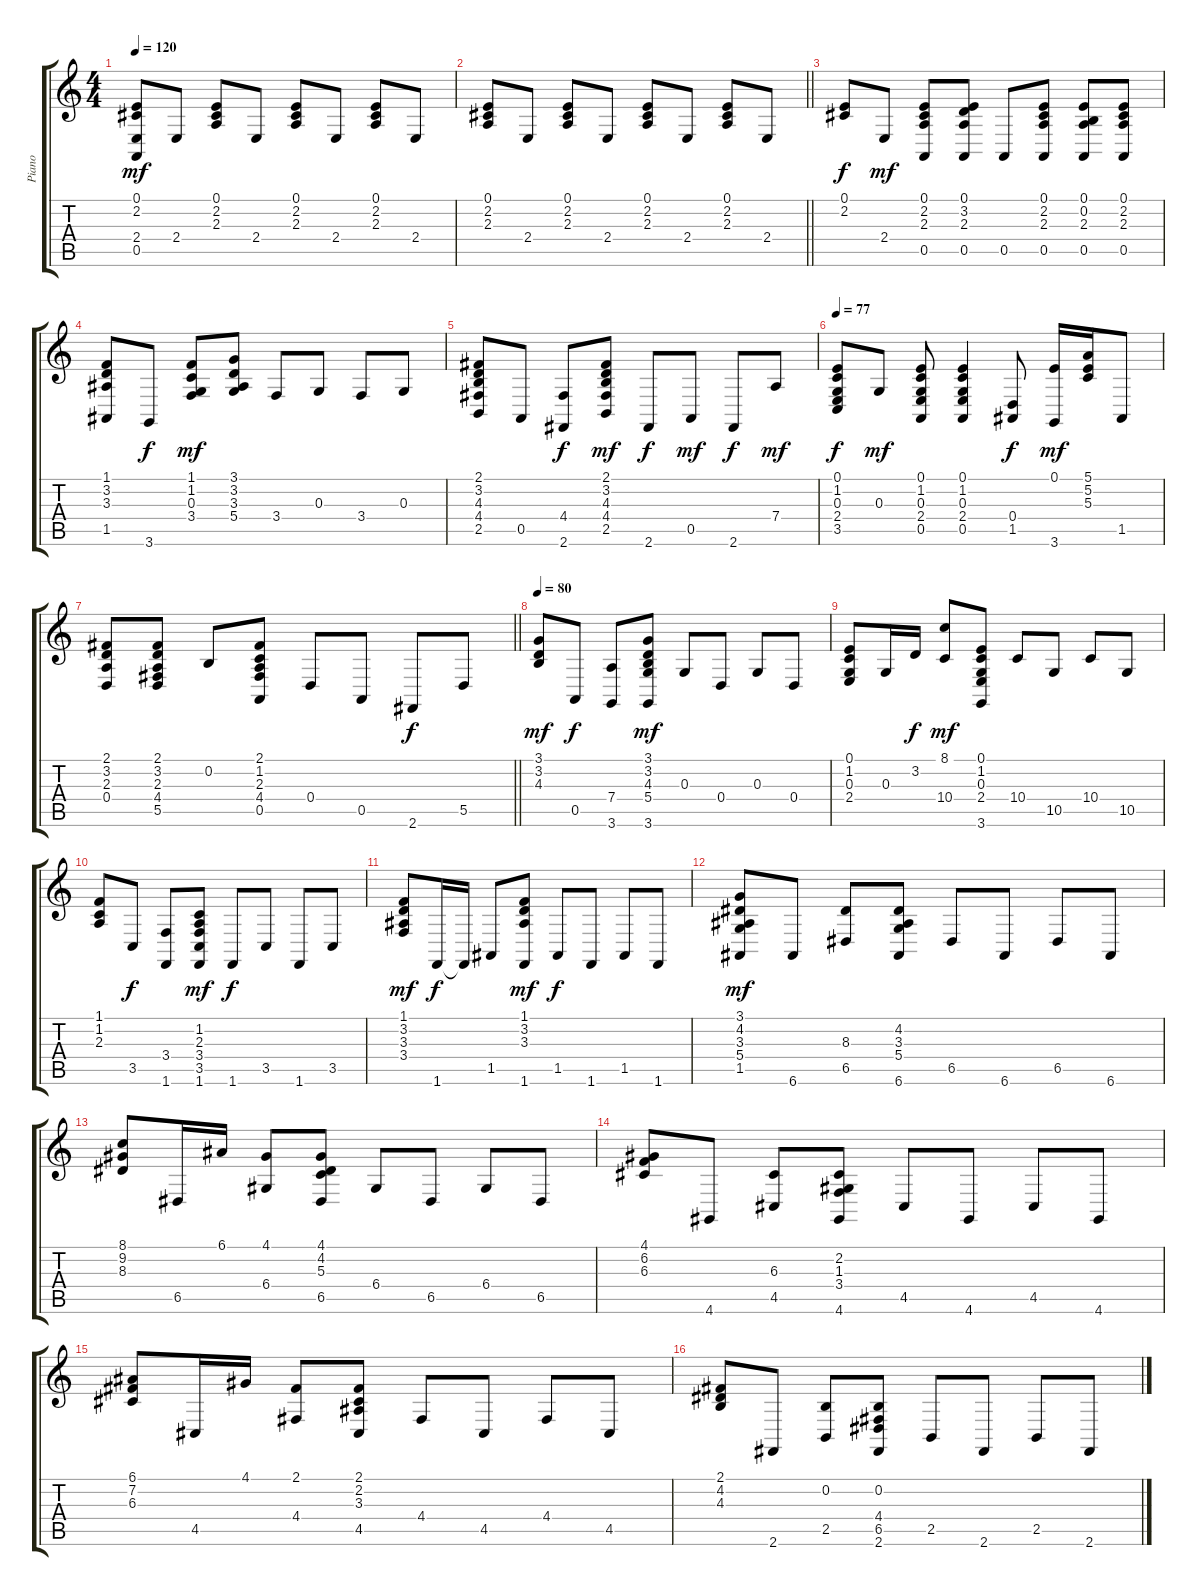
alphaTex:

\track ("Piano" "Piano") {instrument acousticgrandpiano}
\staff {score tabs}
\tuning (E4 B3 G3 D3 A2 E2) {hide}
\ts (4 4)
\tempo 120
\tempo 76
\tempo 120
\clef g2
\ks c
(0.1 2.2 2.4 0.5).8{dy mf instrument acousticgrandpiano} 2.4.8 (0.1 2.2 2.3).8 2.4.8 (0.1 2.2 2.3).8 2.4.8 (0.1 2.2 2.3).8 2.4.8 |
\barLineRight lightlight
(0.1 2.2 2.3).8 2.4.8 (0.1 2.2 2.3).8 2.4.8 (0.1 2.2 2.3).8 2.4.8 (0.1 2.2 2.3).8 2.4.8 |
(0.1 2.2).8{dy f} 2.4.8{dy mf} (0.1 2.2 2.3 0.5).8 (0.1 3.2 2.3 0.5).8 0.5.8 (0.1 2.2 2.3 0.5).8 (0.1 0.2 2.3 0.5).8 (0.1 2.2 2.3 0.5).8 |
(1.1 3.2 3.3 1.5).8 3.6.8{dy f} (1.1 1.2 0.3 3.4).8{dy mf} (3.1 3.2 3.3 5.4).8 3.4.8 0.3.8 3.4.8 0.3.8 |
(2.1 3.2 4.3 4.4 2.5).8 0.5.8 (4.4 2.6).8{dy f} (2.1 3.2 4.3 4.4 2.5).8{dy mf} 2.6.8{dy f} 0.5.8{dy mf} 2.6.8{dy f} 7.4.8{dy mf} |
\tempo 77
(0.1 1.2 0.3 2.4 3.5).8{dy f} 0.3.8{dy mf} (0.1 1.2 0.3 2.4 0.5).8 (0.1 1.2 0.3 2.4 0.5).4 (0.4 1.5).8{dy f} (0.1 3.6).16{dy mf} (5.1 5.2 5.3).16 1.5.8 |
\barLineRight lightlight
(2.1 3.2 2.3 0.4).8 (2.1 3.2 2.3 4.4 5.5).8 0.2.8 (2.1 1.2 2.3 4.4 0.5).8 0.4.8 0.5.8 2.6.8{dy f} 5.5.8 |
\tempo 80
(3.1 3.2 4.3).8{dy mf} 0.5.8{dy f} (7.4 3.6).8 (3.1 3.2 4.3 5.4 3.6).8{dy mf} 0.3.8 0.4.8 0.3.8 0.4.8 |
(0.1 1.2 0.3 2.4).8 0.3.16 3.2.16{dy f} (8.1 10.4).8{dy mf} (0.1 1.2 0.3 2.4 3.6).8 10.4.8 10.5.8 10.4.8 10.5.8 |
(1.1 1.2 2.3).8 3.5.8{dy f} (3.4 1.6).8 (1.2 2.3 3.4 3.5 1.6).8{dy mf} 1.6.8{dy f} 3.5.8 1.6.8 3.5.8 |
(1.1 3.2 3.3 3.4).8{dy mf} 1.6.16{dy f} 1.6{t}.16 1.5.8 (1.1 3.2 3.3 1.6).8{dy mf} 1.5.8{dy f} 1.6.8 1.5.8 1.6.8 |
(3.1 4.2 3.3 5.4 1.5).8{dy mf} 6.6.8 (8.3 6.5).8 (4.2 3.3 5.4 6.6).8 6.5.8 6.6.8 6.5.8 6.6.8 |
(8.1 9.2 8.3).8 6.5.16 6.1.16 (4.1 6.4).8 (4.1 4.2 5.3 6.5).8 6.4.8 6.5.8 6.4.8 6.5.8 |
(4.1 6.2 6.3).8 4.6.8 (6.3 4.5).8 (2.2 1.3 3.4 4.6).8 4.5.8 4.6.8 4.5.8 4.6.8 |
(6.1 7.2 6.3).8 4.5.16 4.1.16 (2.1 4.4).8 (2.1 2.2 3.3 4.5).8 4.4.8 4.5.8 4.4.8 4.5.8 |
(2.1 4.2 4.3).8 2.6.8 (0.2 2.5).8 (0.2 4.4 6.5 2.6).8 2.5.8 2.6.8 2.5.8 2.6.8
